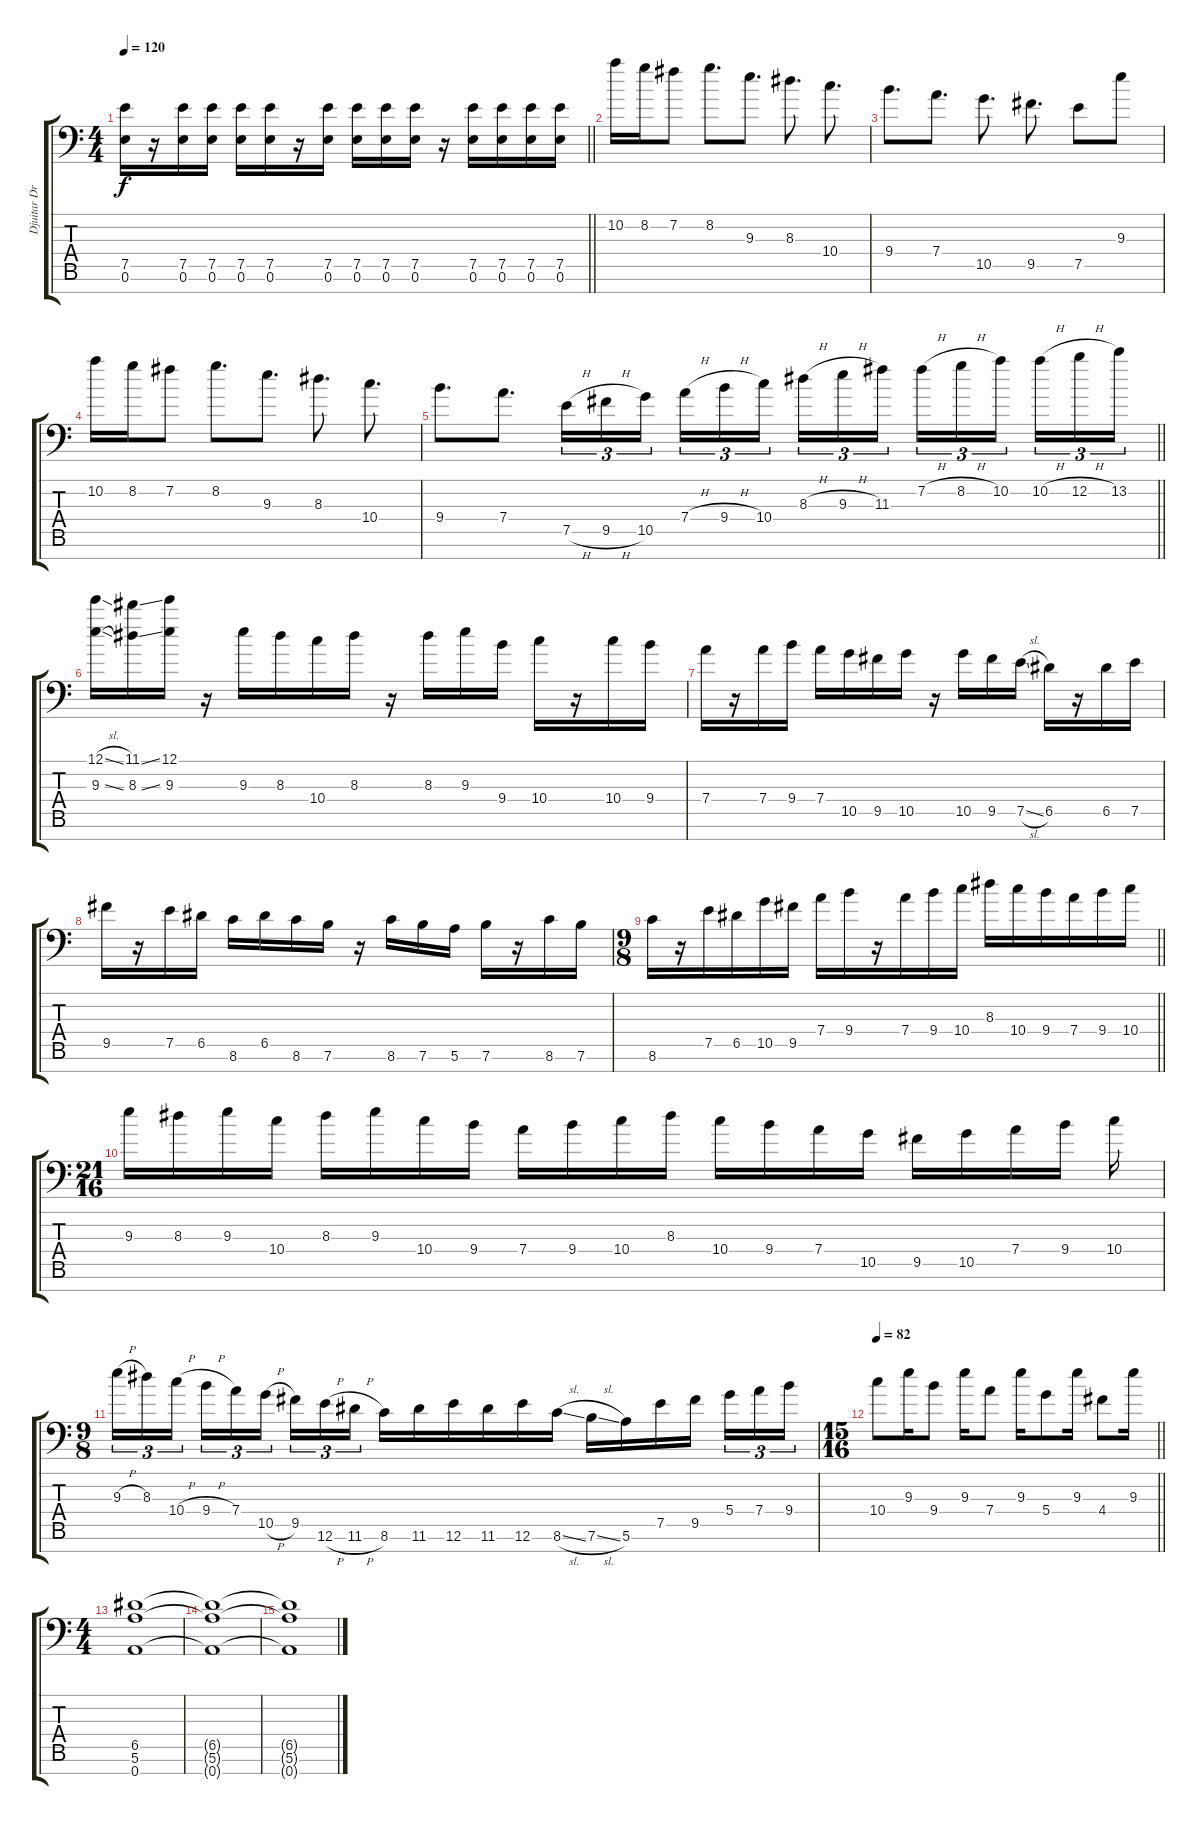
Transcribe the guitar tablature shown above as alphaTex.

\track ("Djuitar Dropped A" "Djuitar Dr") {instrument distortionguitar}
\staff {score tabs}
\tuning (E4 B3 G3 D3 A2 E2 A1) {hide}
\ts (4 4)
\tempo 120
\clef f4
\barLineRight lightlight
\ks c
(7.5 0.6).16{dy f} r.16 (7.5 0.6).16 (7.5 0.6).16 (7.5 0.6).16 (7.5 0.6).16 r.16 (7.5 0.6).16 (7.5 0.6).16 (7.5 0.6).16 (7.5 0.6).16 r.16 (7.5 0.6).16 (7.5 0.6).16 (7.5 0.6).16 (7.5 0.6).16 |
10.2.16 8.2.16 7.2.8 8.2.8{d} 9.3.8{d} 8.3.8{d} 10.4.8{d} |
9.4.8{d} 7.4.8{d} 10.5.8{d} 9.5.8{d} 7.5.8 9.3.8 |
10.2.16 8.2.16 7.2.8 8.2.8{d} 9.3.8{d} 8.3.8{d} 10.4.8{d} |
\barLineRight lightlight
9.4.8{d} 7.4.8{d} 7.5{h}.16{tu (3 2)} 9.5{h}.16{tu (3 2)} 10.5.16{tu (3 2)} 7.4{h}.16{tu (3 2)} 9.4{h}.16{tu (3 2)} 10.4.16{tu (3 2) beam splitsecondary} 8.3{h}.16{tu (3 2)} 9.3{h}.16{tu (3 2)} 11.3.16{tu (3 2)} 7.2{h}.16{tu (3 2)} 8.2{h}.16{tu (3 2)} 10.2.16{tu (3 2) beam splitsecondary} 10.2{h}.16{tu (3 2)} 12.2{h}.16{tu (3 2)} 13.2.16{tu (3 2)} |
\section ("" "")
(12.1{sl} 9.3{sl}).16 (11.1{ss} 8.3{ss}).16 (12.1 9.3).16 r.16 9.3.16 8.3.16 10.4.16 8.3.16 r.16 8.3.16 9.3.16 9.4.16 10.4.16 r.16 10.4.16 9.4.16 |
7.4.16 r.16 7.4.16 9.4.16 7.4.16 10.5.16 9.5.16 10.5.16 r.16 10.5.16 9.5.16 7.5{sl}.16 6.5.16 r.16 6.5.16 7.5.16 |
9.5.16 r.16 7.5.16 6.5.16 8.6.16 6.5.16 8.6.16 7.6.16 r.16 8.6.16 7.6.16 5.6.16 7.6.16 r.16 8.6.16 7.6.16 |
\ts (9 8)
\barLineRight lightlight
8.6.16 r.16 7.5.16 6.5.16 10.5.16 9.5.16 7.4.16 9.4.16 r.16 7.4.16 9.4.16 10.4.16 8.3.16 10.4.16 9.4.16 7.4.16 9.4.16 10.4.16 |
\ts (21 16)
9.3.16 8.3.16 9.3.16 10.4.16 8.3.16 9.3.16 10.4.16 9.4.16 7.4.16 9.4.16 10.4.16 8.3.16 10.4.16 9.4.16 7.4.16 10.5.16 9.5.16 10.5.16 7.4.16 9.4.16 10.4.16 |
\ts (9 8)
9.3{h}.16{tu (3 2)} 8.3.16{tu (3 2)} 10.4{h}.16{tu (3 2) beam splitsecondary} 9.4{h}.16{tu (3 2)} 7.4.16{tu (3 2)} 10.5{h}.16{tu (3 2) beam splitsecondary} 9.5.16{tu (3 2)} 12.6{h}.16{tu (3 2)} 11.6{h}.16{tu (3 2)} 8.6.16 11.6.16 12.6.16 11.6.16 12.6.16 8.6{sl}.16 7.6{sl}.16 5.6.16 7.5.16 9.5.16{beam splitsecondary} 5.4.16{tu (3 2)} 7.4.16{tu (3 2)} 9.4.16{tu (3 2)} |
\ts (15 16)
\tempo 82
\barLineRight lightlight
10.4.8 9.3.16 9.4.8 9.3.16 7.4.8 9.3.16 5.4.8 9.3.16 4.4.8 9.3.16 |
\ts (4 4)
(6.5 5.6 0.7).1 |
(6.5{t} 5.6{t} 0.7{t}).1 |
(6.5{t} 5.6{t} 0.7{t}).1
